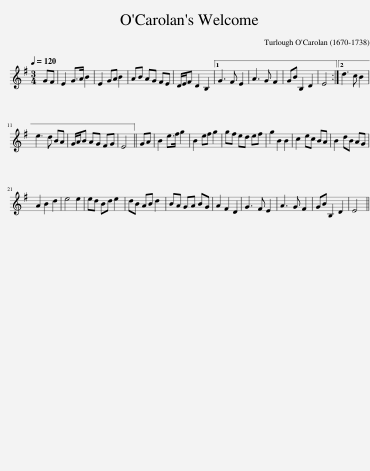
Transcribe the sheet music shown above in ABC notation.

X:1
L:1/8
Q:1/4=120
M:3/4
I:linebreak $
K:Emin
V:1 treble
V:1
 GF | E2 G>A B2 | E2 GA B2 | AB AG FE | D/E/F D2 B,2 |1 %5
 G3 F E2 | A3 G F2 | GB B,2 D2 | E4 :|2 d3 c B2 |$ %10
 e3 d BA | G/A/B AG FG | E4 || GA | B2 e>f g2 | %15
 B2 ef g2 | gf ed ef | g2 B2 B2 | c2 ec BA | B2 dB AG |$ %20
 A2 B2 d2 | e4 e2 | ed Bd e2 | dB AB d2 | BA GA BG | %25
 A2 F2 D2 | G3 F E2 | A3 G F2 | GB B,2 D2 | E4 || %30
